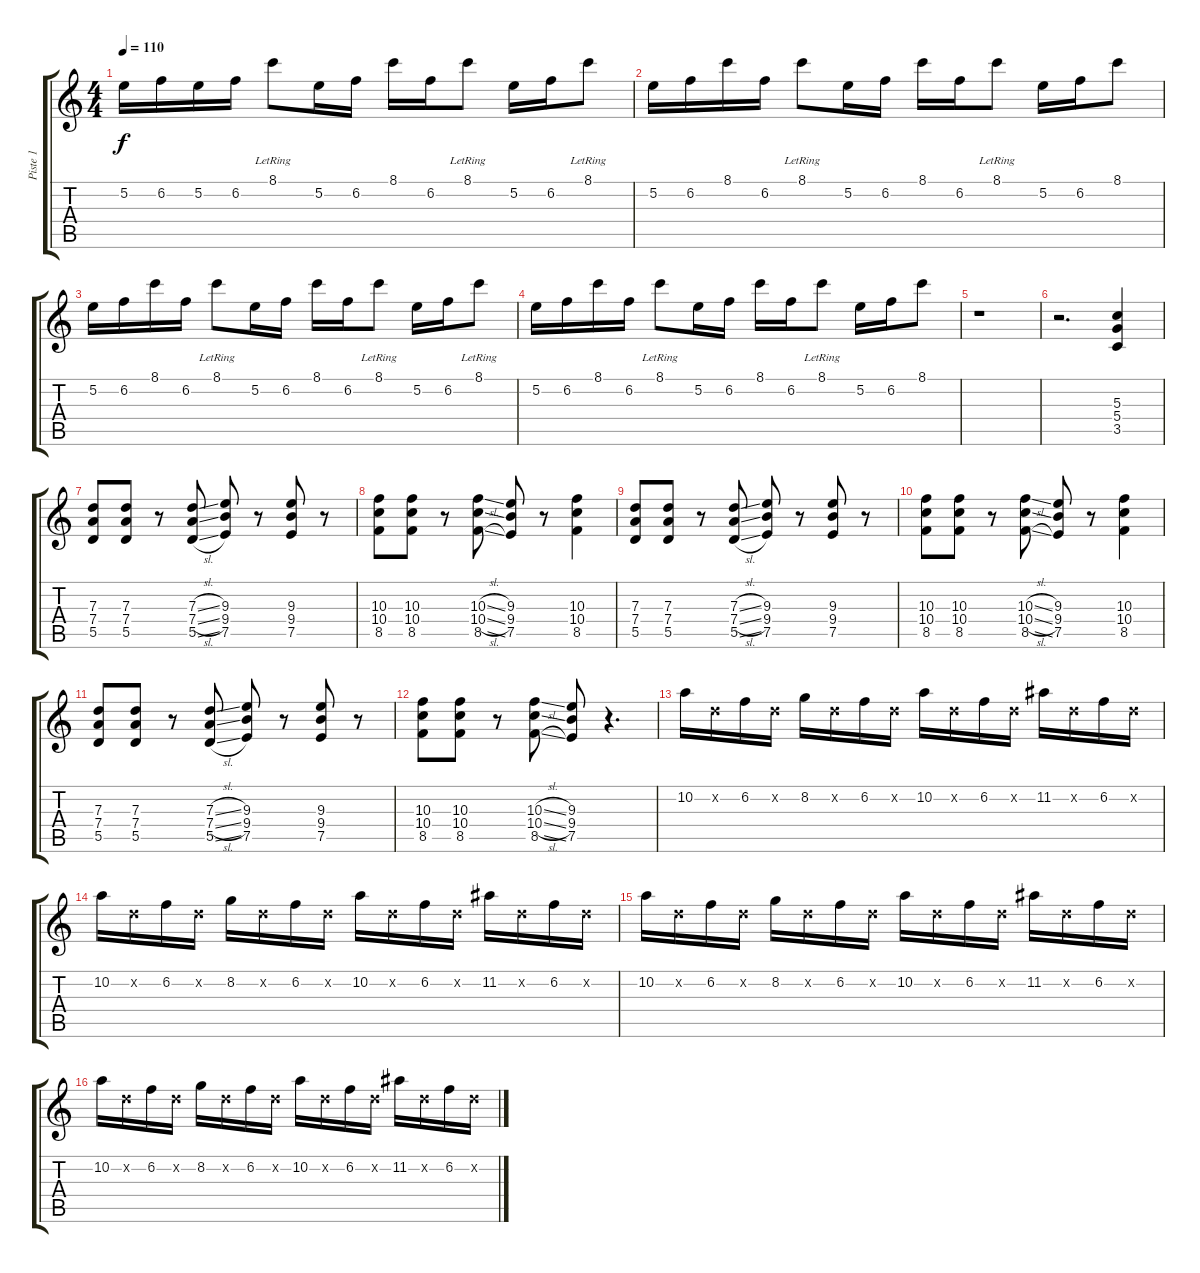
\track ("Piste 1" "Piste 1") {instrument overdrivenguitar}
\staff {score tabs}
\tuning (E4 B3 G3 D3 A2 D2) {hide}
\ts (4 4)
\tempo 110
\clef g2
\ks c
5.2.16{dy f balance 2} 6.2.16 5.2.16 6.2.16 8.1{lr}.8 5.2.16 6.2.16 8.1.16 6.2.16 8.1{lr}.8 5.2.16 6.2.16 8.1{lr}.8 |
5.2.16 6.2.16 8.1.16 6.2.16 8.1{lr}.8 5.2.16 6.2.16 8.1.16 6.2.16 8.1{lr}.8 5.2.16 6.2.16 8.1.8 |
5.2.16 6.2.16 8.1.16 6.2.16 8.1{lr}.8 5.2.16 6.2.16 8.1.16 6.2.16 8.1{lr}.8 5.2.16 6.2.16 8.1{lr}.8 |
5.2.16 6.2.16 8.1.16 6.2.16 8.1{lr}.8 5.2.16 6.2.16 8.1.16 6.2.16 8.1{lr}.8 5.2.16 6.2.16 8.1.8 |
r.1 |
r.2{d} (5.3 5.4 3.5).4{balance 12} |
(7.3 7.4 5.5).8 (7.3 7.4 5.5).8 r.8 (7.3{sl} 7.4{sl} 5.5{sl}).8 (9.3 9.4 7.5).8 r.8 (9.3 9.4 7.5).8 r.8 |
(10.3 10.4 8.5).8 (10.3 10.4 8.5).8 r.8 (10.3{sl} 10.4{sl} 8.5{sl}).8 (9.3 9.4 7.5).8 r.8 (10.3 10.4 8.5).4 |
(7.3 7.4 5.5).8 (7.3 7.4 5.5).8 r.8 (7.3{sl} 7.4{sl} 5.5{sl}).8 (9.3 9.4 7.5).8 r.8 (9.3 9.4 7.5).8 r.8 |
(10.3 10.4 8.5).8 (10.3 10.4 8.5).8 r.8 (10.3{sl} 10.4{sl} 8.5{sl}).8 (9.3 9.4 7.5).8 r.8 (10.3 10.4 8.5).4 |
(7.3 7.4 5.5).8 (7.3 7.4 5.5).8 r.8 (7.3{sl} 7.4{sl} 5.5{sl}).8 (9.3 9.4 7.5).8 r.8 (9.3 9.4 7.5).8 r.8 |
(10.3 10.4 8.5).8 (10.3 10.4 8.5).8 r.8 (10.3{sl} 10.4{sl} 8.5{sl}).8 (9.3 9.4 7.5).8 r.4{d} |
10.2.16{balance 2} 3.2{x}.16 6.2.16 3.2{x}.16 8.2.16 3.2{x}.16 6.2.16 3.2{x}.16 10.2.16 3.2{x}.16 6.2.16 3.2{x}.16 11.2.16 3.2{x}.16 6.2.16 3.2{x}.16 |
10.2.16 3.2{x}.16 6.2.16 3.2{x}.16 8.2.16 3.2{x}.16 6.2.16 3.2{x}.16 10.2.16 3.2{x}.16 6.2.16 3.2{x}.16 11.2.16 3.2{x}.16 6.2.16 3.2{x}.16 |
10.2.16 3.2{x}.16 6.2.16 3.2{x}.16 8.2.16 3.2{x}.16 6.2.16 3.2{x}.16 10.2.16 3.2{x}.16 6.2.16 3.2{x}.16 11.2.16 3.2{x}.16 6.2.16 3.2{x}.16 |
10.2.16 3.2{x}.16 6.2.16 3.2{x}.16 8.2.16 3.2{x}.16 6.2.16 3.2{x}.16 10.2.16 3.2{x}.16 6.2.16 3.2{x}.16 11.2.16 3.2{x}.16 6.2.16 3.2{x}.16
